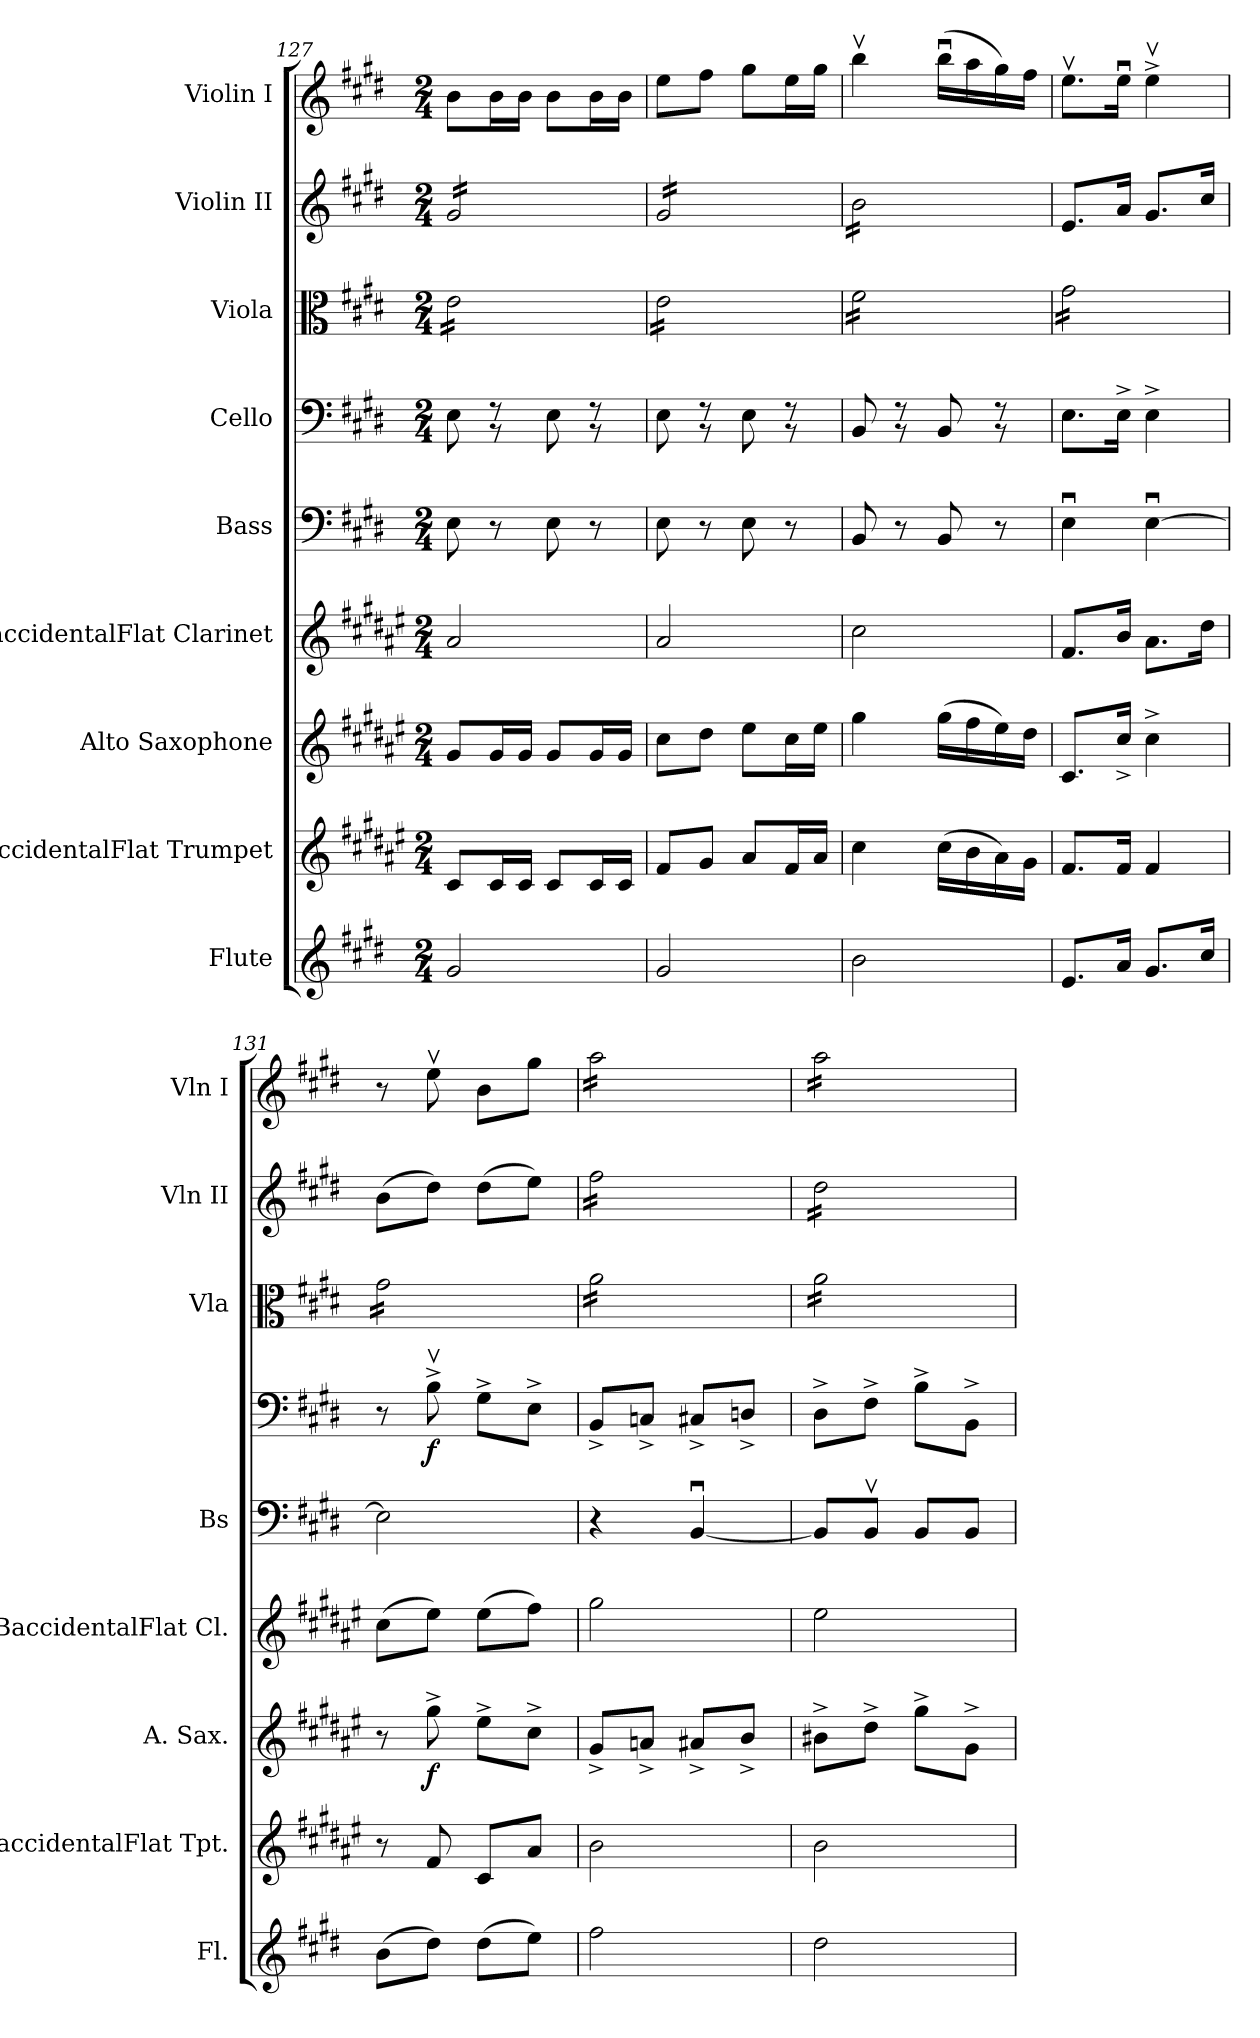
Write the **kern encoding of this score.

**kern	**kern	**kern	**dynam	**kern	**kern	**kern	**dynam	**kern	**kern	**kern
*part9	*part8	*part7	*part7	*part6	*part5	*part4	*part4	*part3	*part2	*part1
*staff9	*staff8	*staff7	*staff7	*staff6	*staff5	*staff4	*staff4	*staff3	*staff2	*staff1
*I"Flute	*I"BaccidentalFlat Trumpet	*I"Alto Saxophone	*	*I"BaccidentalFlat Clarinet	*I"Bass	*I"Cello	*	*I"Viola	*I"Violin II	*I"Violin I
*I'Fl.	*I'BaccidentalFlat Tpt.	*I'A. Sax.	*	*I'BaccidentalFlat Cl.	*I'Bs	*	*	*I'Vla	*I'Vln II	*I'Vln I
*clefG2	*clefG2	*clefG2	*	*clefG2	*clefF4	*clefF4	*	*clefC3	*clefG2	*clefG2
*	*ITrd1c2	*ITrd5c9	*	*ITrd1c2	*	*	*	*	*	*
*k[f#c#g#d#]	*k[f#c#g#d#]	*k[f#c#g#]	*	*k[f#c#g#d#]	*k[f#c#g#d#]	*k[f#c#g#d#]	*	*k[f#c#g#d#]	*k[f#c#g#d#]	*k[f#c#g#d#]
*M2/4	*M2/4	*M2/4	*	*M2/4	*M2/4	*M2/4	*	*M2/4	*M2/4	*M2/4
=127	=127	=127	=127	=127	=127	=127	=127	=127	=127	=127
*	*	*	*	*	*	*^	*	*	*	*
*	*	*	*	*	*	*	*	*	*tremolo	*	*
*	*	*	*	*	*	*	*	*	*	*tremolo	*
2g#/	8B/L	8B/L	.	2g#/	8E\	8E\	8ryy	.	16e\LL	16g#/LL	8b\L
.	.	.	.	.	.	.	.	.	16e\	16g#/	.
.	16B/L	16B/L	.	.	8r	8r	8r	.	16e\	16g#/	16b\L
.	16B/JJ	16B/JJ	.	.	.	.	.	.	16e\	16g#/	16b\JJ
.	8B/L	8B/L	.	.	8E\	8E\	8ryy	.	16e\	16g#/	8b\L
.	.	.	.	.	.	.	.	.	16e\	16g#/	.
.	16B/L	16B/L	.	.	8r	8r	8r	.	16e\	16g#/	16b\L
.	16B/JJ	16B/JJ	.	.	.	.	.	.	16e\JJ	16g#/JJ	16b\JJ
=128	=128	=128	=128	=128	=128	=128	=128	=128	=128	=128	=128
2g#/	8e/L	8e\L	.	2g#/	8E\	8E\	8ryy	.	16e\LL	16g#/LL	8ee\L
.	.	.	.	.	.	.	.	.	16e\	16g#/	.
.	8f#/J	8f#\J	.	.	8r	8r	8r	.	16e\	16g#/	8ff#\J
.	.	.	.	.	.	.	.	.	16e\	16g#/	.
.	8g#/L	8g#\L	.	.	8E\	8E\	8ryy	.	16e\	16g#/	8gg#\L
.	.	.	.	.	.	.	.	.	16e\	16g#/	.
.	16e/L	16e\L	.	.	8r	8r	8r	.	16e\	16g#/	16ee\L
.	16g#/JJ	16g#\JJ	.	.	.	.	.	.	16e\JJ	16g#/JJ	16gg#\JJ
=129	=129	=129	=129	=129	=129	=129	=129	=129	=129	=129	=129
2b\	4b\	4b\	.	2b\	8BB/	8BB/	8ryy	.	16f#\LL	16b\LL	4bbv\
.	.	.	.	.	.	.	.	.	16f#\	16b\	.
.	.	.	.	.	8r	8r	8r	.	16f#\	16b\	.
.	.	.	.	.	.	.	.	.	16f#\	16b\	.
.	(>16b\LL	(>16b\LL	.	.	8BB/	8BB/	8ryy	.	16f#\	16b\	(>16bbu\LL
.	16a\	16a\	.	.	.	.	.	.	16f#\	16b\	16aa\
.	16g#\)	16g#\)	.	.	8r	8r	8r	.	16f#\	16b\	16gg#\)
.	16f#\JJ	16f#\JJ	.	.	.	.	.	.	16f#\JJ	16b\JJ	16ff#\JJ
*	*	*	*	*	*	*	*	*	*	*Xtremolo	*
*	*	*	*	*	*	*v	*v	*	*	*	*
=130	=130	=130	=130	=130	=130	=130	=130	=130	=130	=130
8.e/L	8.e/L	8.E/L	.	8.e/L	4Eu\	8.E\L	.	16g#\LL	8.e/L	8.eev\L
.	.	.	.	.	.	.	.	16g#\	.	.
.	.	.	.	.	.	.	.	16g#\	.	.
16a/Jk	16e/Jk	16e^/Jk	.	16a/Jk	.	16E^\Jk	.	16g#\	16a/Jk	16eeu\Jk
8.g#/L	4e/	4e^\	.	8.g#\L	[4Eu\	4E^\	.	16g#\	8.g#/L	4eev^\
.	.	.	.	.	.	.	.	16g#\	.	.
.	.	.	.	.	.	.	.	16g#\	.	.
16cc#/Jk	.	.	.	16cc#\Jk	.	.	.	16g#\JJ	16cc#/Jk	.
=131	=131	=131	=131	=131	=131	=131	=131	=131	=131	=131
(>8b\L	8r	8r	.	(>8b\L	2E\]	8r	.	16g#\LL	(>8b\L	8r
.	.	.	.	.	.	.	.	16g#\	.	.
!	!	!	!LO:DY:b	!	!	!	!LO:DY:b	!	!	!
8dd#\J)	8e/	8b^\	f	8dd#\J)	.	8Bv^\	f	16g#\	8dd#\J)	8eev\
.	.	.	.	.	.	.	.	16g#\	.	.
(>8dd#\L	8B/L	8g#^\L	.	(>8dd#\L	.	8G#^\L	.	16g#\	(>8dd#\L	8b\L
.	.	.	.	.	.	.	.	16g#\	.	.
8ee\J)	8g#/J	8e^\J	.	8ee\J)	.	8E^\J	.	16g#\	8ee\J)	8gg#\J
.	.	.	.	.	.	.	.	16g#\JJ	.	.
=132	=132	=132	=132	=132	=132	=132	=132	=132	=132	=132
*	*	*	*	*	*	*	*	*	*tremolo	*
*	*	*	*	*	*	*	*	*	*	*tremolo
2ff#\	2a\	8B^/L	.	2ff#\	4r	8BB^/L	.	16a\LL	16ff#\LL	16aa\LL
.	.	.	.	.	.	.	.	16a\	16ff#\	16aa\
.	.	8cn^/J	.	.	.	8Cn^/J	.	16a\	16ff#\	16aa\
.	.	.	.	.	.	.	.	16a\	16ff#\	16aa\
.	.	8c#X^/L	.	.	[4BBu/	8C#X^/L	.	16a\	16ff#\	16aa\
.	.	.	.	.	.	.	.	16a\	16ff#\	16aa\
.	.	8d^/J	.	.	.	8Dn^/J	.	16a\	16ff#\	16aa\
.	.	.	.	.	.	.	.	16a\JJ	16ff#\JJ	16aa\JJ
!!LO:PB:g=z
=133	=133	=133	=133	=133	=133	=133	=133	=133	=133	=133
2dd#\	2a\	8d#X^\L	.	2dd#\	8BB/L]	8D#^\L	.	16a\LL	16dd#\LL	16aa\LL
.	.	.	.	.	.	.	.	16a\	16dd#\	16aa\
.	.	8f#^\J	.	.	8BBv/J	8F#^\J	.	16a\	16dd#\	16aa\
.	.	.	.	.	.	.	.	16a\	16dd#\	16aa\
.	.	8b^\L	.	.	8BB/L	8B^\L	.	16a\	16dd#\	16aa\
.	.	.	.	.	.	.	.	16a\	16dd#\	16aa\
.	.	8B^\J	.	.	8BB/J	8BB^\J	.	16a\	16dd#\	16aa\
.	.	.	.	.	.	.	.	16a\JJ	16dd#\JJ	16aa\JJ
*	*	*	*	*	*	*	*	*	*	*Xtremolo
*	*	*	*	*	*	*	*	*	*Xtremolo	*
*	*	*	*	*	*	*	*	*Xtremolo	*	*
=	=	=	=	=	=	=	=	=	=	=
*-	*-	*-	*-	*-	*-	*-	*-	*-	*-	*-
